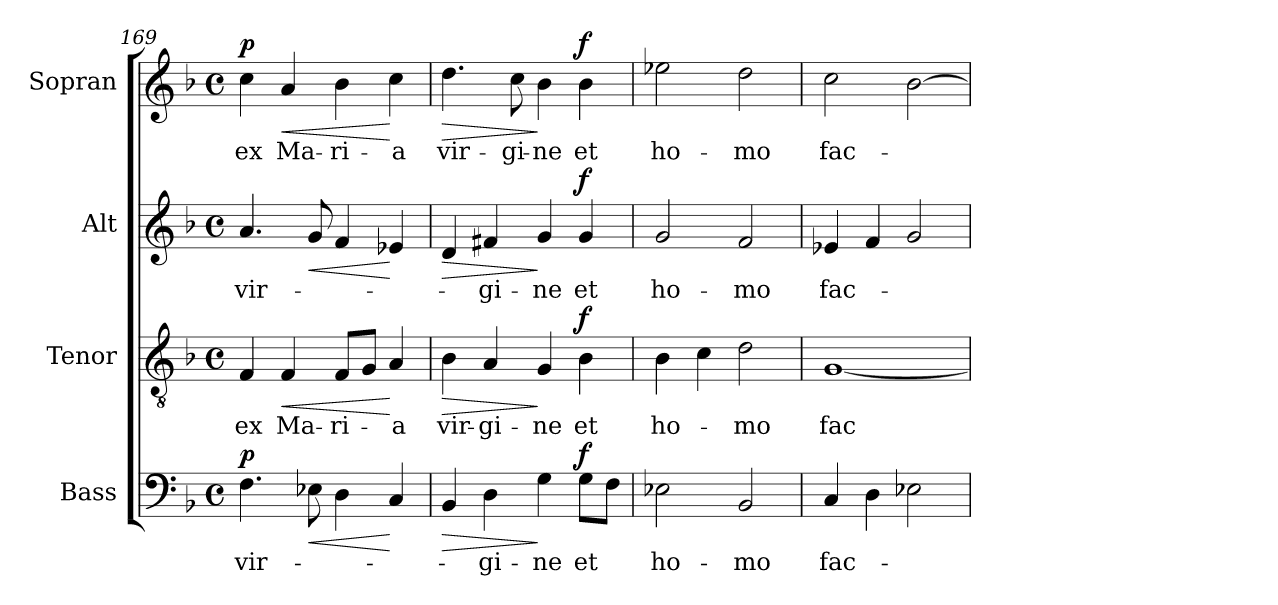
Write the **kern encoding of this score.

**kern	**text	**dynam	**kern	**text	**dynam	**kern	**text	**dynam	**kern	**text	**dynam
*part4	*part4	*part4	*part3	*part3	*part3	*part2	*part2	*part2	*part1	*part1	*part1
*staff4	*staff4	*staff4	*staff3	*staff3	*staff3	*staff2	*staff2	*staff2	*staff1	*staff1	*staff1
*I"Bass	*	*	*I"Tenor	*	*	*I"Alt	*	*	*I"Sopran	*	*
*I'B.	*	*	*I'T.	*	*	*I'A.	*	*	*I'S.	*	*
*clefF4	*	*	*clefGv2	*	*	*clefG2	*	*	*clefG2	*	*
*k[b-]	*	*	*k[b-]	*	*	*k[b-]	*	*	*k[b-]	*	*
*F:	*	*	*F:	*	*	*F:	*	*	*F:	*	*
*M4/4	*	*	*M4/4	*	*	*M4/4	*	*	*M4/4	*	*
*met(c)	*	*	*met(c)	*	*	*met(c)	*	*	*met(c)	*	*
=169	=169	=169	=169	=169	=169	=169	=169	=169	=169	=169	=169
!	!LO:LY:b	!LO:DY:a	!	!LO:LY:b	!	!	!LO:LY:b	!	!	!LO:LY:b	!LO:DY:a
4.F\	vir-	p	4F/	ex	.	4.a/	vir-	.	4cc\	ex	p
!	!	!	!	!LO:LY:b	!LO:HP:b	!	!	!	!	!LO:LY:b	!LO:HP:b
.	.	.	4F/	Ma-	<	.	.	.	4a/	Ma-	<
!	!	!LO:HP:b	!	!	!	!	!	!LO:HP:b	!	!	!
8E-X\	.	<	.	.	.	8g/	.	<	.	.	.
!	!	!	!	!LO:LY:b	!	!	!	!	!	!LO:LY:b	!
4D\	.	.	8F/L	-ri-	.	4f/	.	.	4b-\	-ri-	.
.	.	.	8G/J	.	.	.	.	.	.	.	.
!	!	!	!	!LO:LY:b	!	!	!	!	!	!LO:LY:b	!
4C/	.	[	4A/	-a	[	4e-X/	.	[	4cc\	-a	[
=170	=170	=170	=170	=170	=170	=170	=170	=170	=170	=170	=170
!	!	!LO:HP:b	!	!LO:LY:b	!LO:HP:b	!	!	!LO:HP:b	!	!LO:LY:b	!LO:HP:b
4BB-/	.	>	4B-\	vir-	>	4d/	.	>	4.dd\	vir-	>
!	!LO:LY:b	!	!	!LO:LY:b	!	!	!LO:LY:b	!	!	!	!
4D\	-gi-	.	4A/	-gi-	.	4f#X/	-gi-	.	.	.	.
!	!	!	!	!	!	!	!	!	!	!LO:LY:b	!
.	.	.	.	.	.	.	.	.	8cc\	-gi-	.
!	!LO:LY:b	!	!	!LO:LY:b	!	!	!LO:LY:b	!	!	!LO:LY:b	!
4G\	-ne	]	4G/	-ne	]	4g/	-ne	]	4b-\	-ne	]
!	!LO:LY:b	!LO:DY:a	!	!LO:LY:b	!LO:DY:a	!	!LO:LY:b	!LO:DY:a	!	!LO:LY:b	!LO:DY:a
8G\L	et	f	4B-\	et	f	4g/	et	f	4b-\	et	f
8F\J	.	.	.	.	.	.	.	.	.	.	.
=171	=171	=171	=171	=171	=171	=171	=171	=171	=171	=171	=171
!	!LO:LY:b	!	!	!LO:LY:b	!	!	!LO:LY:b	!	!	!LO:LY:b	!
2E-X\	ho-	.	4B-\	ho-	.	2g/	ho-	.	2ee-X\	ho-	.
.	.	.	4c\	.	.	.	.	.	.	.	.
!	!LO:LY:b	!	!	!LO:LY:b	!	!	!LO:LY:b	!	!	!LO:LY:b	!
2BB-/	-mo	.	2d\	-mo	.	2f/	-mo	.	2dd\	-mo	.
=172	=172	=172	=172	=172	=172	=172	=172	=172	=172	=172	=172
!	!LO:LY:b	!	!	!LO:LY:b	!	!	!LO:LY:b	!	!	!LO:LY:b	!
4C/	fac-	.	[1G	fac-	.	4e-X/	fac-	.	2cc\	fac-	.
4D\	.	.	.	.	.	4f/	.	.	.	.	.
2E-X\	.	.	.	.	.	2g/	.	.	[2b-\	.	.
=	=	=	=	=	=	=	=	=	=	=	=
*-	*-	*-	*-	*-	*-	*-	*-	*-	*-	*-	*-
